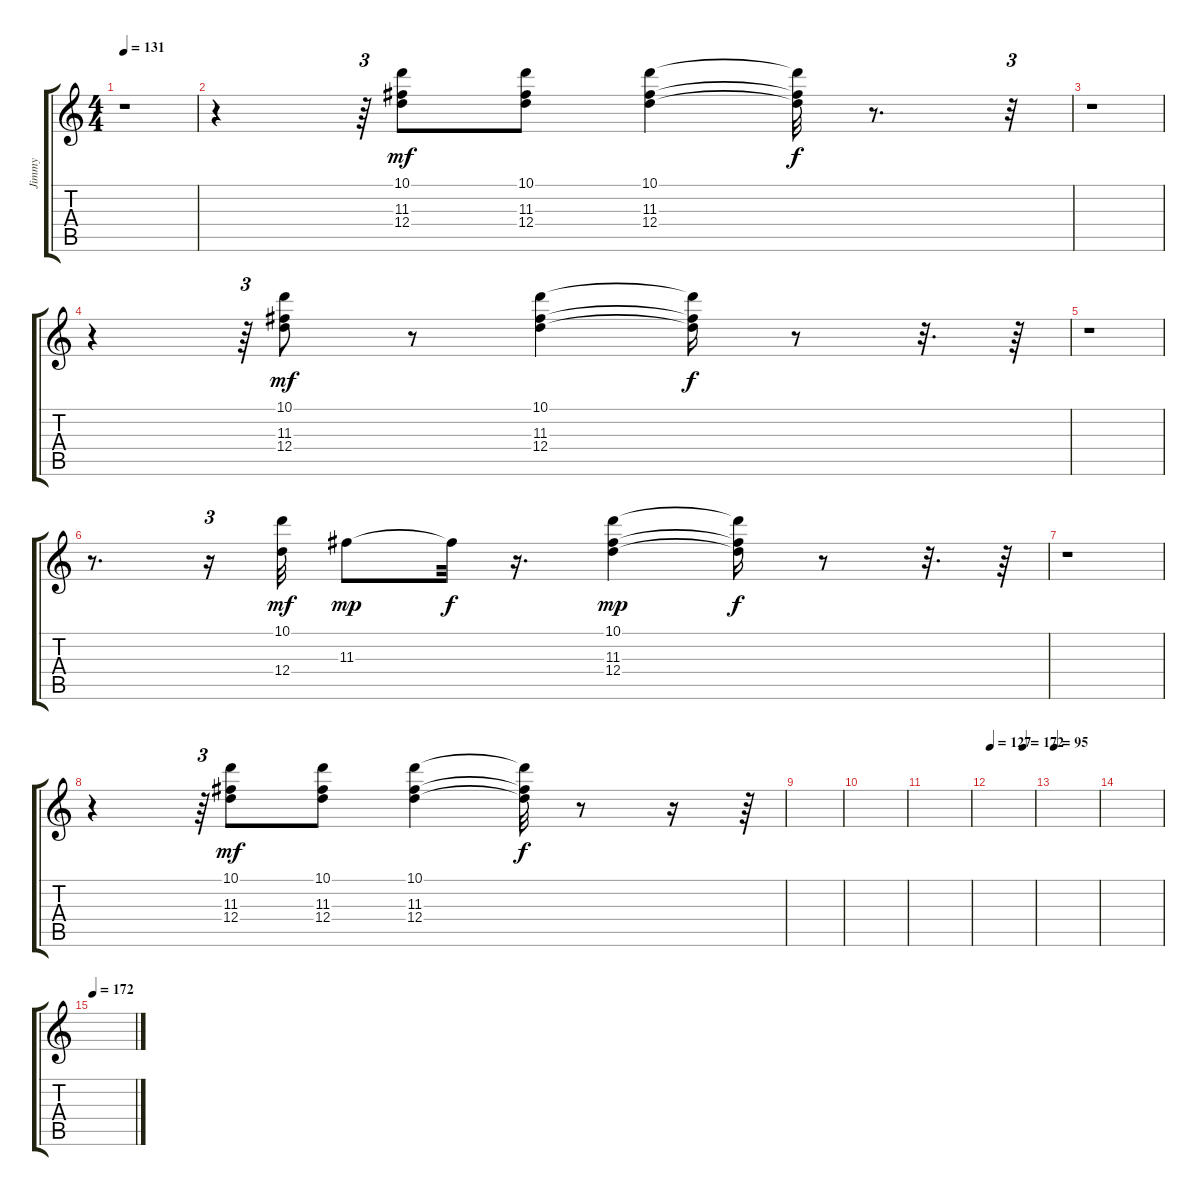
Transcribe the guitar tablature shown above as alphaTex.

\track ("Jimmy" "Jimmy") {instrument acousticguitarsteel}
\staff {score tabs}
\tuning (E4 B3 G3 D3 A2 E2) {hide}
\ts (4 4)
\tempo 131
\clef g2
\ks c
r.1{dy f} |
r.4 r.64{tu (3 2)} (10.1 11.3 12.4).8{dy mf} (10.1 11.3 12.4).8 (10.1 11.3 12.4).4 (10.1{t} 11.3{t} 12.4{t}).32{dy f} r.8{d} r.32{tu (3 2)} |
r.1 |
r.4 r.64{tu (3 2)} (10.1 11.3 12.4).8{dy mf} r.8 (10.1 11.3 12.4).4 (10.1{t} 11.3{t} 12.4{t}).16{dy f} r.8 r.32{d} r.64 |
r.1 |
r.8{d} r.16{tu (3 2)} (10.1 12.4).32{dy mf} 11.3.8{dy mp} 11.3{t}.32{dy f} r.16{d} (10.1 11.3 12.4).4{dy mp} (10.1{t} 11.3{t} 12.4{t}).16{dy f} r.8 r.32{d} r.64 |
r.1 |
r.4 r.64{tu (3 2)} (10.1 11.3 12.4).8{dy mf} (10.1 11.3 12.4).8 (10.1 11.3 12.4).4 (10.1{t} 11.3{t} 12.4{t}).32{dy f} r.8 r.16 r.64 |
|
|
|
\tempo (172 0.75)
\tempo 127
|
\tempo 95
|
|
\tempo 172
